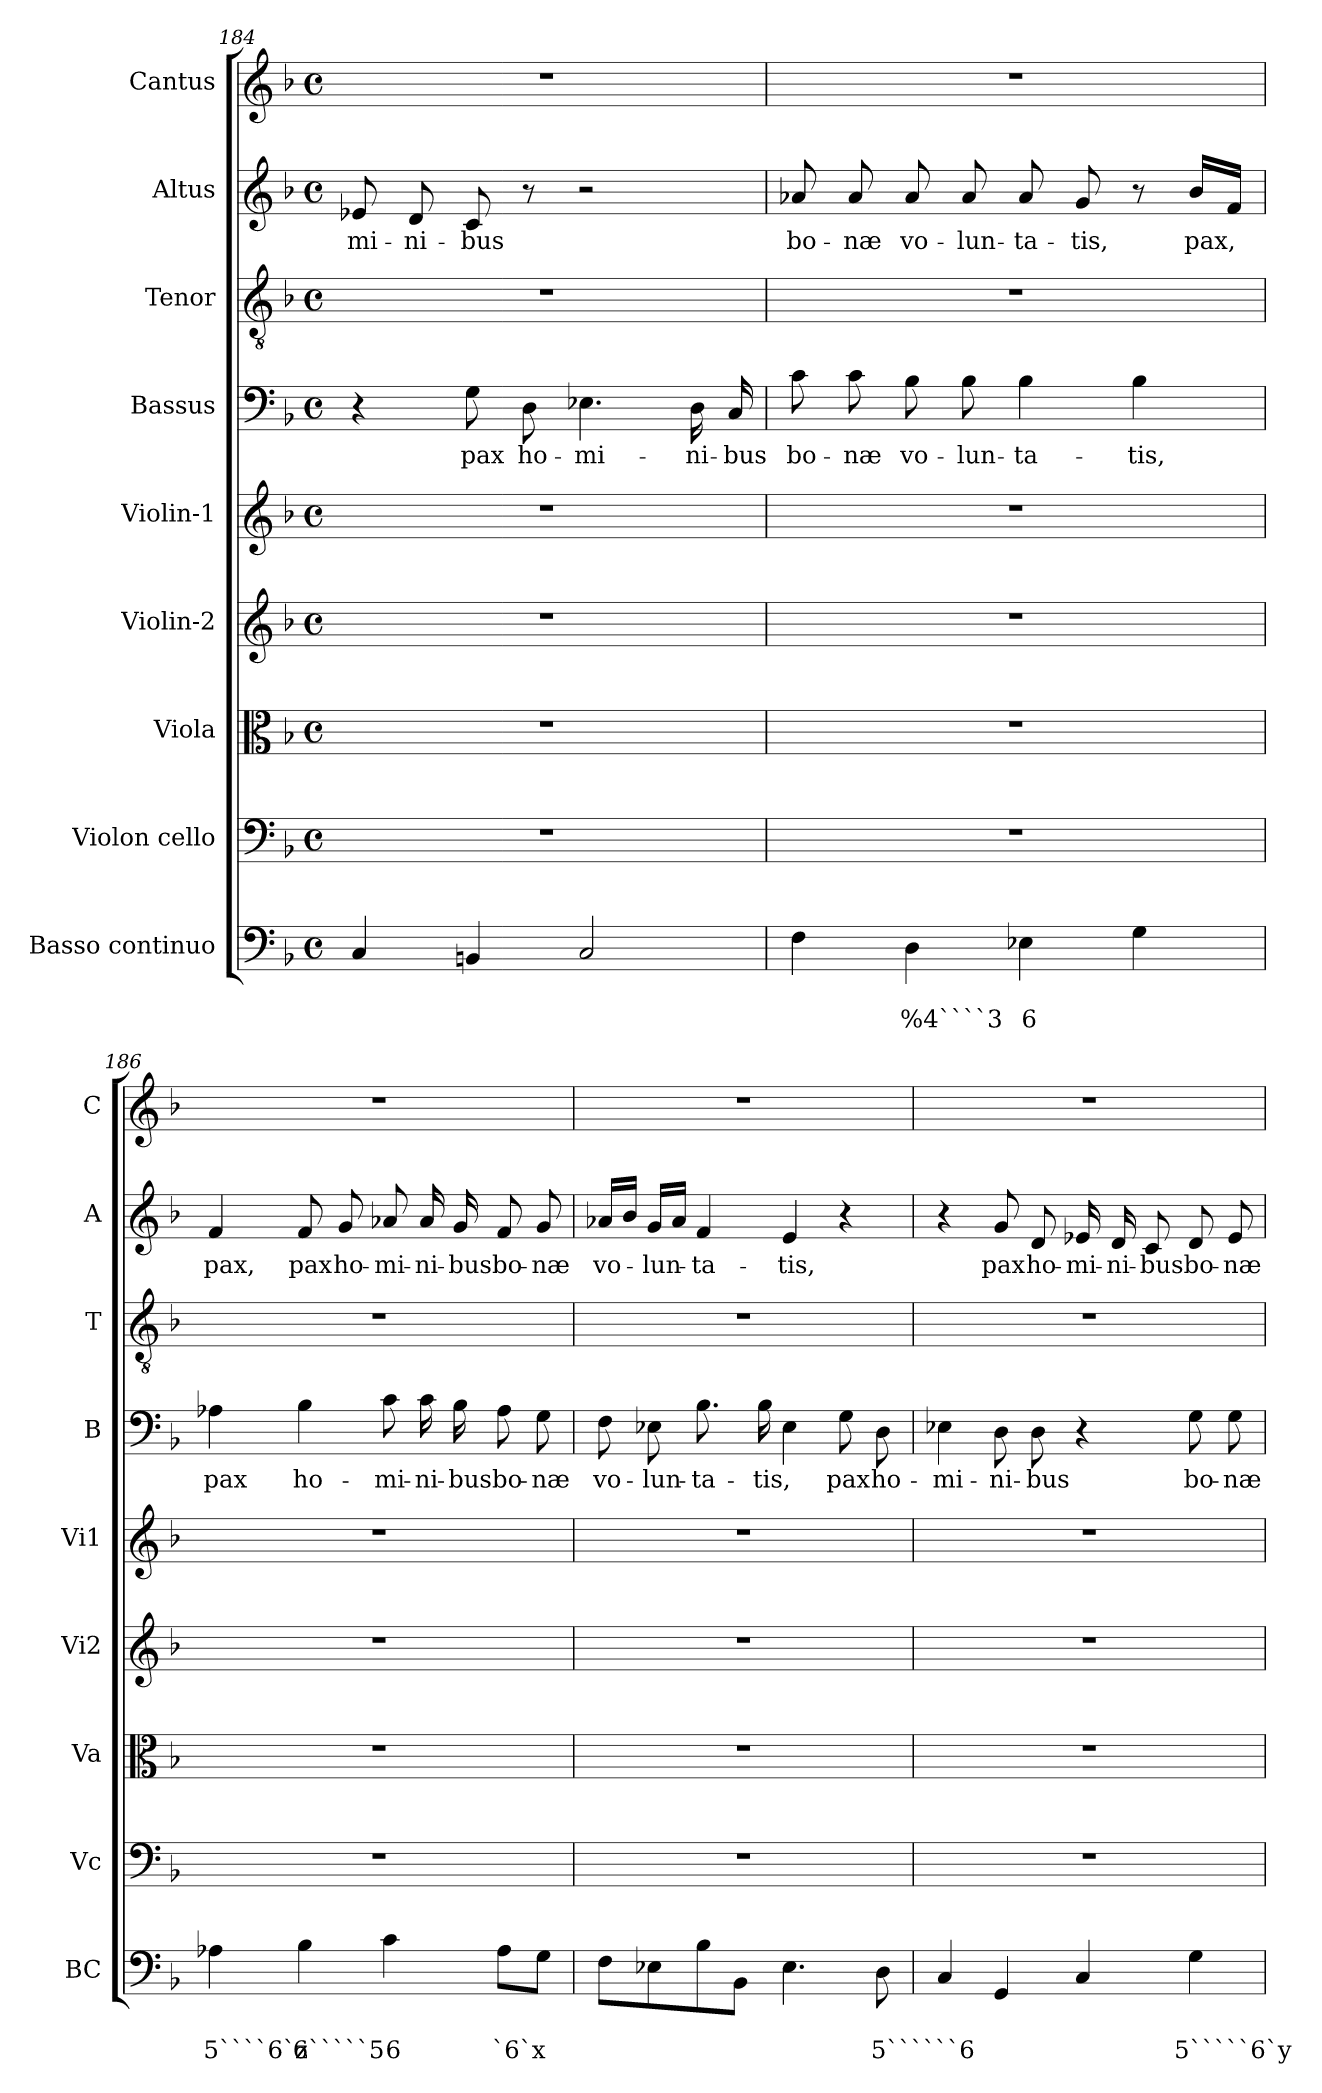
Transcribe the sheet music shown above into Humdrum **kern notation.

**kern	**text	**text	**kern	**kern	**kern	**kern	**kern	**text	**kern	**kern	**text	**kern
*part9	*part9	*part9	*part8	*part7	*part6	*part5	*part4	*part4	*part3	*part2	*part2	*part1
*staff9	*staff9	*staff9	*staff8	*staff7	*staff6	*staff5	*staff4	*staff4	*staff3	*staff2	*staff2	*staff1
*I"Basso continuo	*	*	*I"Violon cello	*I"Viola	*I"Violin-2	*I"Violin-1	*I"Bassus	*	*I"Tenor	*I"Altus	*	*I"Cantus
*I'BC	*	*	*I'Vc	*I'Va	*I'Vi2	*I'Vi1	*I'B	*	*I'T	*I'A	*	*I'C
!!LO:LB:g=z
*clefF4	*	*	*clefF4	*clefC3	*clefG2	*clefG2	*clefF4	*	*clefGv2	*clefG2	*	*clefG2
*k[b-]	*	*	*k[b-]	*k[b-]	*k[b-]	*k[b-]	*k[b-]	*	*k[b-]	*k[b-]	*	*k[b-]
*F:	*	*	*F:	*F:	*F:	*F:	*F:	*	*F:	*F:	*	*F:
*M4/4	*	*	*M4/4	*M4/4	*M4/4	*M4/4	*M4/4	*	*M4/4	*M4/4	*	*M4/4
*met(c)	*	*	*met(c)	*met(c)	*met(c)	*met(c)	*met(c)	*	*met(c)	*met(c)	*	*met(c)
=184	=184	=184	=184	=184	=184	=184	=184	=184	=184	=184	=184	=184
!	!	!	!	!	!	!	!	!	!	!	!LO:LY:b	!
4C/	.	.	1r	1r	1r	1r	4r	.	1r	8e-X/	-mi-	1r
!	!	!	!	!	!	!	!	!	!	!	!LO:LY:b	!
.	.	.	.	.	.	.	.	.	.	8d/	-ni-	.
!	!	!	!	!	!	!	!	!LO:LY:b	!	!	!LO:LY:b	!
4BBn/	.	.	.	.	.	.	8G\	pax	.	8c/	-bus	.
!	!	!	!	!	!	!	!	!LO:LY:b	!	!	!	!
.	.	.	.	.	.	.	8D\	ho-	.	8r	.	.
!	!	!	!	!	!	!	!	!LO:LY:b	!	!	!	!
2C/	.	.	.	.	.	.	4.E-X\	-mi-	.	2r	.	.
!	!	!	!	!	!	!	!	!LO:LY:b	!	!	!	!
.	.	.	.	.	.	.	16D\	-ni-	.	.	.	.
!	!	!	!	!	!	!	!	!LO:LY:b	!	!	!	!
.	.	.	.	.	.	.	16C/	-bus	.	.	.	.
=185	=185	=185	=185	=185	=185	=185	=185	=185	=185	=185	=185	=185
!	!	!	!	!	!	!	!	!LO:LY:b	!	!	!LO:LY:b	!
4F\	.	.	1r	1r	1r	1r	8c\	bo-	1r	8a-X/	bo-	1r
!	!	!	!	!	!	!	!	!LO:LY:b	!	!	!LO:LY:b	!
.	.	.	.	.	.	.	8c\	-næ	.	8a-/	-næ	.
!	!	!LO:LY:b	!	!	!	!	!	!LO:LY:b	!	!	!LO:LY:b	!
4D\	.	%4````3	.	.	.	.	8B-\	vo-	.	8a-/	vo-	.
!	!	!	!	!	!	!	!	!LO:LY:b	!	!	!LO:LY:b	!
.	.	.	.	.	.	.	8B-\	-lun-	.	8a-/	-lun-	.
!	!	!LO:LY:b	!	!	!	!	!	!LO:LY:b	!	!	!LO:LY:b	!
4E-X\	.	6	.	.	.	.	4B-\	-ta-	.	8a-/	-ta-	.
!	!	!	!	!	!	!	!	!	!	!	!LO:LY:b	!
.	.	.	.	.	.	.	.	.	.	8g/	-tis,	.
!	!	!	!	!	!	!	!	!LO:LY:b	!	!	!	!
4G\	.	.	.	.	.	.	4B-\	-tis,	.	8r	.	.
!	!	!	!	!	!	!	!	!	!	!	!LO:LY:b	!
.	.	.	.	.	.	.	.	.	.	16b-/LL	pax,	.
.	.	.	.	.	.	.	.	.	.	16f/JJ	.	.
=186	=186	=186	=186	=186	=186	=186	=186	=186	=186	=186	=186	=186
!	!	!LO:LY:b	!	!	!	!	!	!LO:LY:b	!	!	!LO:LY:b	!
4A-X\	.	5````6`z	1r	1r	1r	1r	4A-X\	pax	1r	4f/	pax,	1r
!	!	!LO:LY:b	!	!	!	!	!	!LO:LY:b	!	!	!LO:LY:b	!
4B-\	.	6`````5	.	.	.	.	4B-\	ho-	.	8f/	pax	.
!	!	!	!	!	!	!	!	!	!	!	!LO:LY:b	!
.	.	.	.	.	.	.	.	.	.	8g/	ho-	.
!	!	!LO:LY:b	!	!	!	!	!	!LO:LY:b	!	!	!LO:LY:b	!
4c\	.	6	.	.	.	.	8c\	-mi-	.	8a-X/	-mi-	.
!	!	!	!	!	!	!	!	!LO:LY:b	!	!	!LO:LY:b	!
.	.	.	.	.	.	.	16c\	-ni-	.	16a-/	-ni-	.
!	!	!	!	!	!	!	!	!LO:LY:b	!	!	!LO:LY:b	!
.	.	.	.	.	.	.	16B-\	-bus	.	16g/	-bus	.
!	!	!LO:LY:b	!	!	!	!	!	!LO:LY:b	!	!	!LO:LY:b	!
8A-\L	.	`6`x	.	.	.	.	8A-\	bo-	.	8f/	bo-	.
!	!	!	!	!	!	!	!	!LO:LY:b	!	!	!LO:LY:b	!
8G\J	.	.	.	.	.	.	8G\	-næ	.	8g/	-næ	.
=187	=187	=187	=187	=187	=187	=187	=187	=187	=187	=187	=187	=187
!	!	!	!	!	!	!	!	!LO:LY:b	!	!	!LO:LY:b	!
8F\L	.	.	1r	1r	1r	1r	8F\	vo-	1r	16a-X/LL	vo-	1r
.	.	.	.	.	.	.	.	.	.	16b-/JJ	.	.
!	!	!	!	!	!	!	!	!LO:LY:b	!	!	!LO:LY:b	!
8E-X\	.	.	.	.	.	.	8E-X\	-lun-	.	16g/LL	-lun-	.
.	.	.	.	.	.	.	.	.	.	16a-/JJ	.	.
!	!	!	!	!	!	!	!	!LO:LY:b	!	!	!LO:LY:b	!
8B-\	.	.	.	.	.	.	8.B-\	-ta-	.	4f/	-ta-	.
8BB-\J	.	.	.	.	.	.	.	.	.	.	.	.
!	!	!	!	!	!	!	!	!LO:LY:b	!	!	!	!
.	.	.	.	.	.	.	16B-\	-tis,	.	.	.	.
!	!	!	!	!	!	!	!	!	!	!	!LO:LY:b	!
4.E-\	.	.	.	.	.	.	4E-\	.	.	4e/	-tis,	.
!	!	!	!	!	!	!	!	!LO:LY:b	!	!	!	!
.	.	.	.	.	.	.	8G\	pax	.	4r	.	.
!	!	!LO:LY:b	!	!	!	!	!	!LO:LY:b	!	!	!	!
8D\	.	5``````6	.	.	.	.	8D\	ho-	.	.	.	.
!!LO:LB:g=z
=188	=188	=188	=188	=188	=188	=188	=188	=188	=188	=188	=188	=188
!	!	!	!	!	!	!	!	!LO:LY:b	!	!	!	!
4C/	.	.	1r	1r	1r	1r	4E-X\	-mi-	1r	4r	.	1r
!	!	!	!	!	!	!	!	!LO:LY:b	!	!	!LO:LY:b	!
4GG/	.	.	.	.	.	.	8D\	-ni-	.	8g/	pax	.
!	!	!	!	!	!	!	!	!LO:LY:b	!	!	!LO:LY:b	!
.	.	.	.	.	.	.	8D\	-bus	.	8d/	ho-	.
!	!	!	!	!	!	!	!	!	!	!	!LO:LY:b	!
4C/	.	.	.	.	.	.	4r	.	.	16e-X/	-mi-	.
!	!	!	!	!	!	!	!	!	!	!	!LO:LY:b	!
.	.	.	.	.	.	.	.	.	.	16d/	-ni-	.
!	!	!	!	!	!	!	!	!	!	!	!LO:LY:b	!
.	.	.	.	.	.	.	.	.	.	8c/	-bus	.
!	!	!LO:LY:b	!	!	!	!	!	!LO:LY:b	!	!	!LO:LY:b	!
4G\	.	5`````6`y	.	.	.	.	8G\	bo-	.	8d/	bo-	.
!	!	!	!	!	!	!	!	!LO:LY:b	!	!	!LO:LY:b	!
.	.	.	.	.	.	.	8G\	-næ	.	8e-/	-næ	.
=	=	=	=	=	=	=	=	=	=	=	=	=
*-	*-	*-	*-	*-	*-	*-	*-	*-	*-	*-	*-	*-
